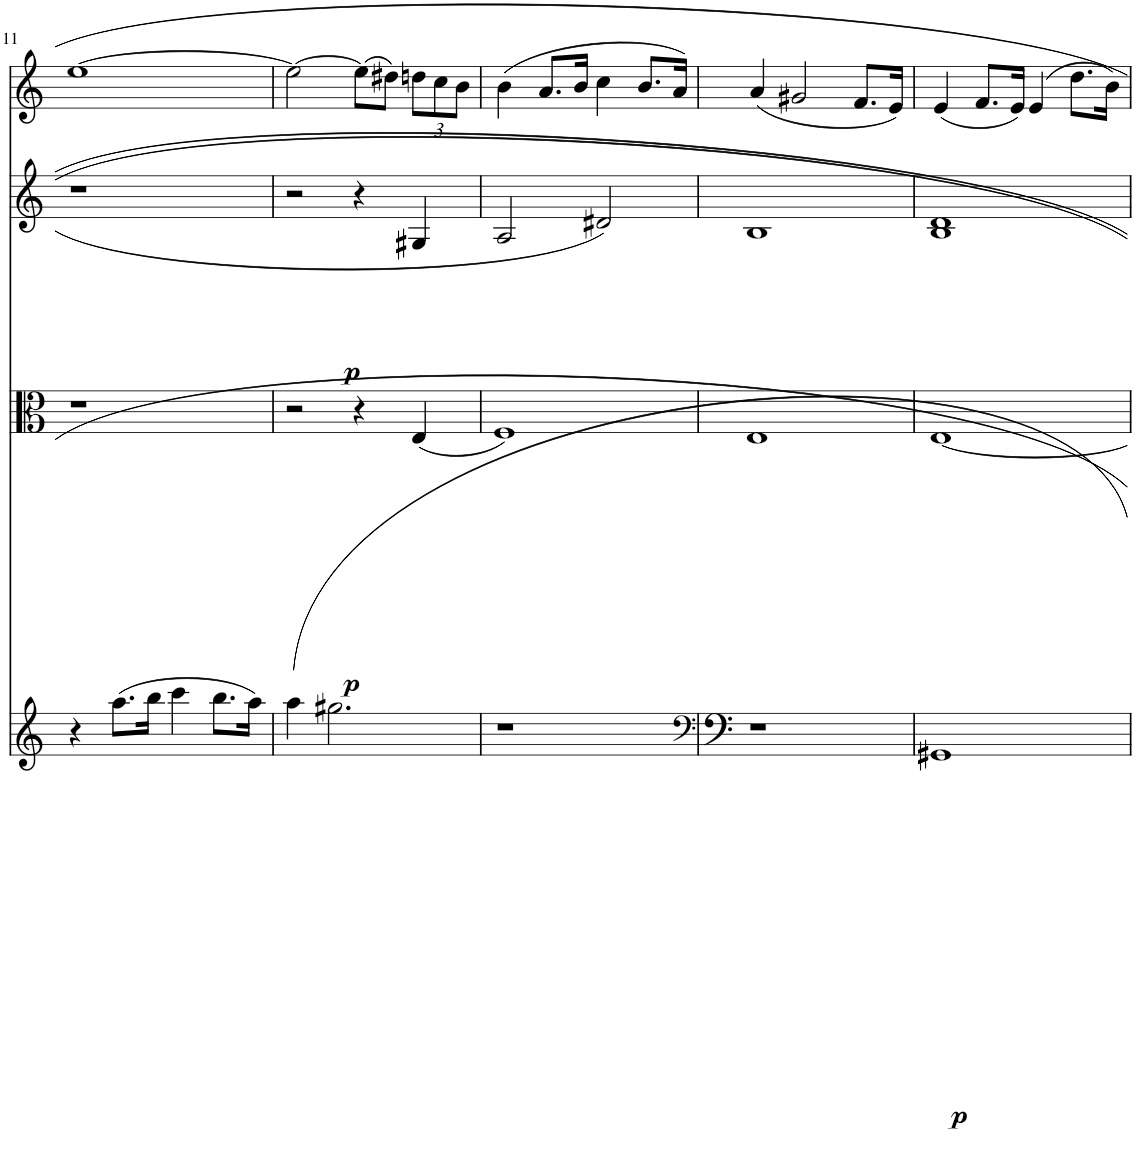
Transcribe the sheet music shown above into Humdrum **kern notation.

**kern	**dynam	**kern	**dynam	**kern	**dynam	**kern
*part4	*part4	*part3	*part3	*part2	*part2	*part1
*staff4	*staff4	*staff3	*staff3	*staff2	*staff2	*staff1
*I"Violoncello	*	*I"Viola	*	*I"Violin II	*	*I"Violin I
*I'Vc	*	*I'Vla	*	*I'Vln	*	*I'Vln
!!LO:PB:g=z
*clefG2	*	*clefC3	*	*clefG2	*	*clefG2
*k[]	*	*k[]	*	*k[]	*	*k[]
*M4/4	*	*M4/4	*	*M4/4	*	*M4/4
=11	=11	=11	=11	=11	=11	=11
4r	.	1r	.	1r	.	[1ee
(8.aa\L	.	.	.	.	.	.
16bb\Jk	.	.	.	.	.	.
4ccc\	.	.	.	.	.	.
8.bb\L	.	.	.	.	.	.
16aa\Jk)	.	.	.	.	.	.
=12	=12	=12	=12	=12	=12	=12
!	!	!	!LO:DY:b	!	!LO:DY:b	!
4aa\	.	2r	p	2r	p	2ee\_
2.gg#X\	.	.	.	.	.	.
.	.	4r	.	4r	.	(8ee\L]
.	.	.	.	.	.	8dd#X\J)
*	*	*	*	*	*	*Xbrackettup
.	.	(4E/	.	4G#X/	.	12ddn\L
.	.	.	.	.	.	12cc\
.	.	.	.	.	.	12b\J
=13	=13	=13	=13	=13	=13	=13
1r	.	1F)	.	2A/	.	(4b\
.	.	.	.	.	.	8.a/L
.	.	.	.	.	.	16b/Jk
.	.	.	.	2d#X/	.	4cc\
.	.	.	.	.	.	8.b/L
.	.	.	.	.	.	16a/Jk)
=14	=14	=14	=14	=14	=14	=14
*clefF4	*	*	*	*	*	*
1r	.	1E	.	1B	.	(4a/
.	.	.	.	.	.	2g#X/
.	.	.	.	.	.	8.f/L
.	.	.	.	.	.	16e/Jk)
=15	=15	=15	=15	=15	=15	=15
!	!LO:DY:b	!	!	!	!	!
1GG#X	p	[1E	.	1B 1d	.	(4e/
.	.	.	.	.	.	8.f/L
.	.	.	.	.	.	16e/Jk)
.	.	.	.	.	.	(4e/
.	.	.	.	.	.	8.dd\L
.	.	.	.	.	.	16b\Jk)
=	=	=	=	=	=	=
*-	*-	*-	*-	*-	*-	*-
